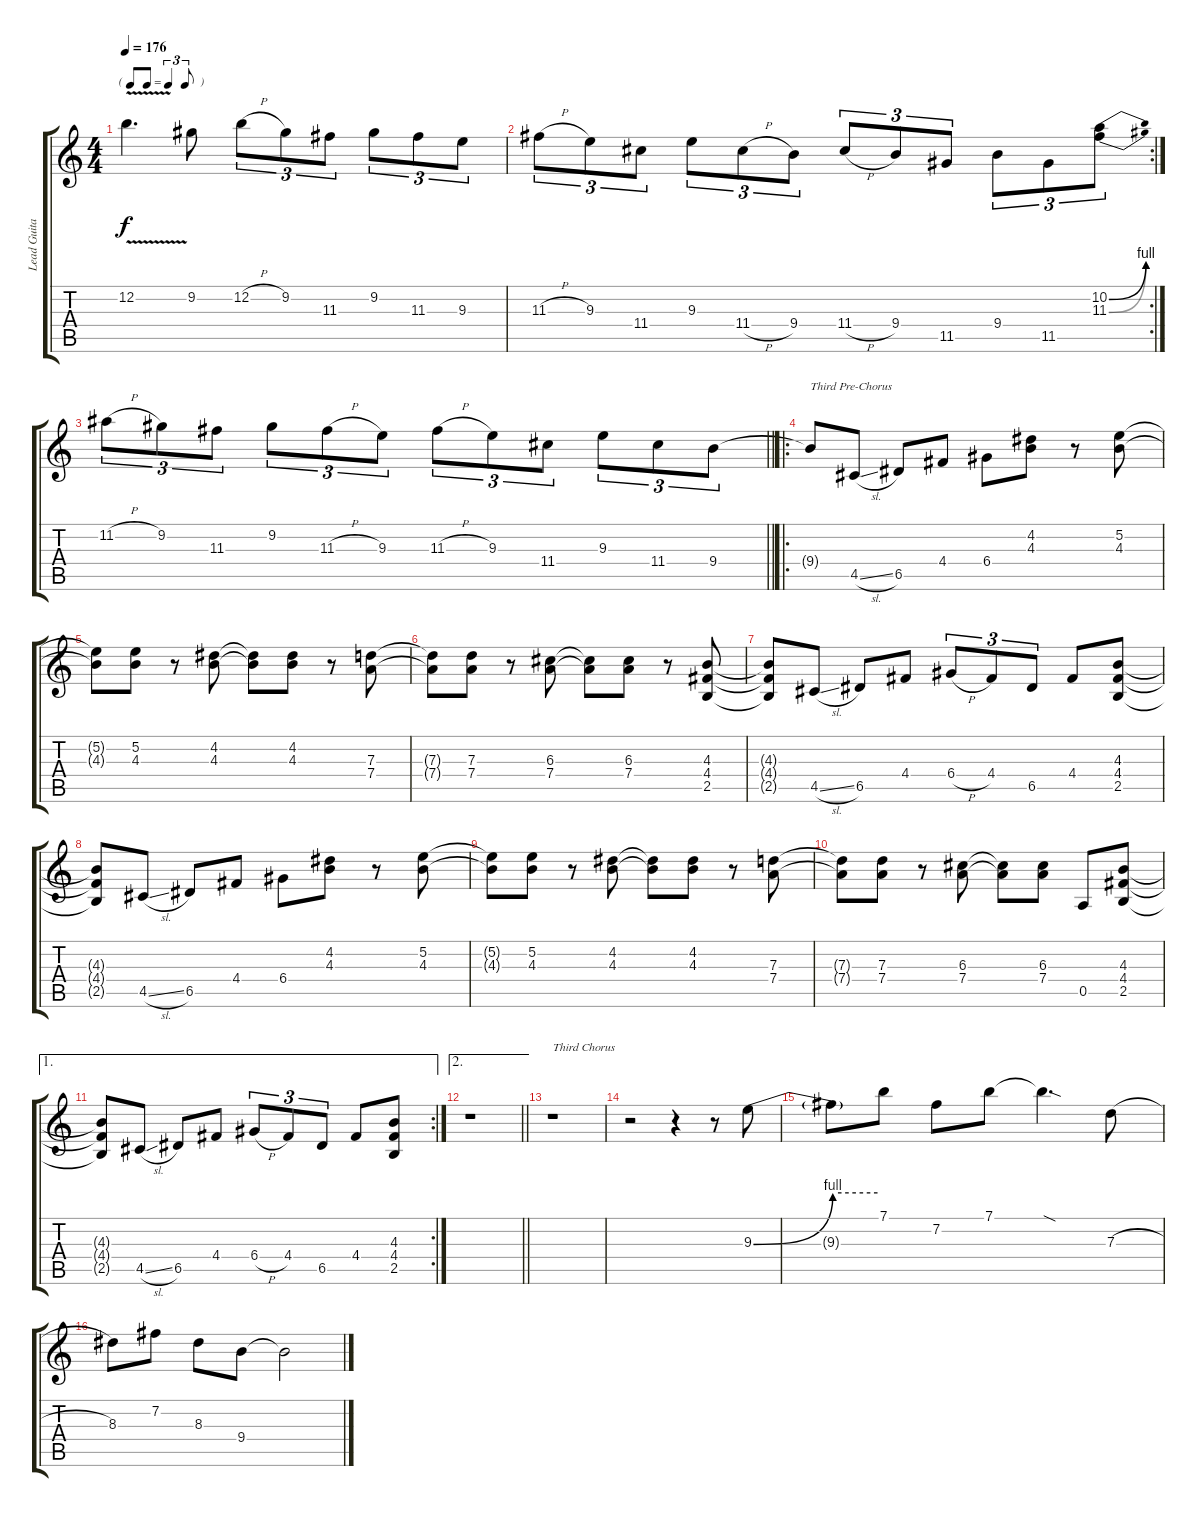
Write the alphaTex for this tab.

\track ("Lead Guitar" "Lead Guita") {instrument overdrivenguitar}
\staff {score tabs}
\tuning (E4 B3 G3 D3 A2 E2) {hide}
\ts (4 4)
\tf triplet8th
\tempo 176
\clef g2
\ks c
12.2{v t}.4{d dy f} 9.2.8 12.2{h}.8{tu (3 2)} 9.2.8{tu (3 2)} 11.3.8{tu (3 2)} 9.2.8{tu (3 2)} 11.3.8{tu (3 2)} 9.3.8{tu (3 2)} |
\rc 2
11.3{h}.8{tu (3 2)} 9.3.8{tu (3 2)} 11.4.8{tu (3 2)} 9.3.8{tu (3 2)} 11.4{h}.8{tu (3 2)} 9.4.8{tu (3 2)} 11.4{h}.8{tu (3 2)} 9.4.8{tu (3 2)} 11.5.8{tu (3 2)} 9.4.8{tu (3 2)} 11.5.8{tu (3 2)} (10.2{be (bend 0 0 60 4)} 11.3{be (bend 0 0 60 4)}).8{tu (3 2)} |
\barLineRight lightlight
11.2{h}.8{tu (3 2)} 9.2.8{tu (3 2)} 11.3.8{tu (3 2)} 9.2.8{tu (3 2)} 11.3{h}.8{tu (3 2)} 9.3.8{tu (3 2)} 11.3{h}.8{tu (3 2)} 9.3.8{tu (3 2)} 11.4.8{tu (3 2)} 9.3.8{tu (3 2)} 11.4.8{tu (3 2)} 9.4.8{tu (3 2)} |
\ro
9.4{t}.8{txt "Third Pre-Chorus"} 4.5{sl}.8 6.5.8 4.4.8 6.4.8 (4.2 4.3).8 r.8 (5.2 4.3).8 |
(5.2{t} 4.3{t}).8 (5.2 4.3).8 r.8 (4.2 4.3).8 (4.2{t} 4.3{t}).8 (4.2 4.3).8 r.8 (7.3 7.4).8 |
(7.3{t} 7.4{t}).8 (7.3 7.4).8 r.8 (6.3 7.4).8 (6.3{t} 7.4{t}).8 (6.3 7.4).8 r.8 (4.3 4.4 2.5).8 |
(4.3{t} 4.4{t} 2.5{t}).8 4.5{sl}.8 6.5.8 4.4.8 6.4{h}.8{tu (3 2)} 4.4.8{tu (3 2)} 6.5.8{tu (3 2)} 4.4.8 (4.3 4.4 2.5).8 |
(4.3{t} 4.4{t} 2.5{t}).8 4.5{sl}.8 6.5.8 4.4.8 6.4.8 (4.2 4.3).8 r.8 (5.2 4.3).8 |
(5.2{t} 4.3{t}).8 (5.2 4.3).8 r.8 (4.2 4.3).8 (4.2{t} 4.3{t}).8 (4.2 4.3).8 r.8 (7.3 7.4).8 |
(7.3{t} 7.4{t}).8 (7.3 7.4).8 r.8 (6.3 7.4).8 (6.3{t} 7.4{t}).8 (6.3 7.4).8 0.5.8 (4.3 4.4 2.5).8 |
\ae 1
\rc 2
(4.3{t} 4.4{t} 2.5{t}).8 4.5{sl}.8 6.5.8 4.4.8 6.4{h}.8{tu (3 2)} 4.4.8{tu (3 2)} 6.5.8{tu (3 2)} 4.4.8 (4.3 4.4 2.5).8 |
\ae 2
\barLineRight lightlight
r.1 |
r.1{txt "Third Chorus"} |
r.2 r.4 r.8 9.3{be (bend 0 0 60 4)}.8 |
9.3{be (hold 0 4 60 4) t}.8 7.1.8 7.2.8 7.1.8 7.1{sod t}.4{d} 7.3{h}.8 |
8.3.8 7.2.8 8.3.8 9.4.8 9.4{sl t}.2
